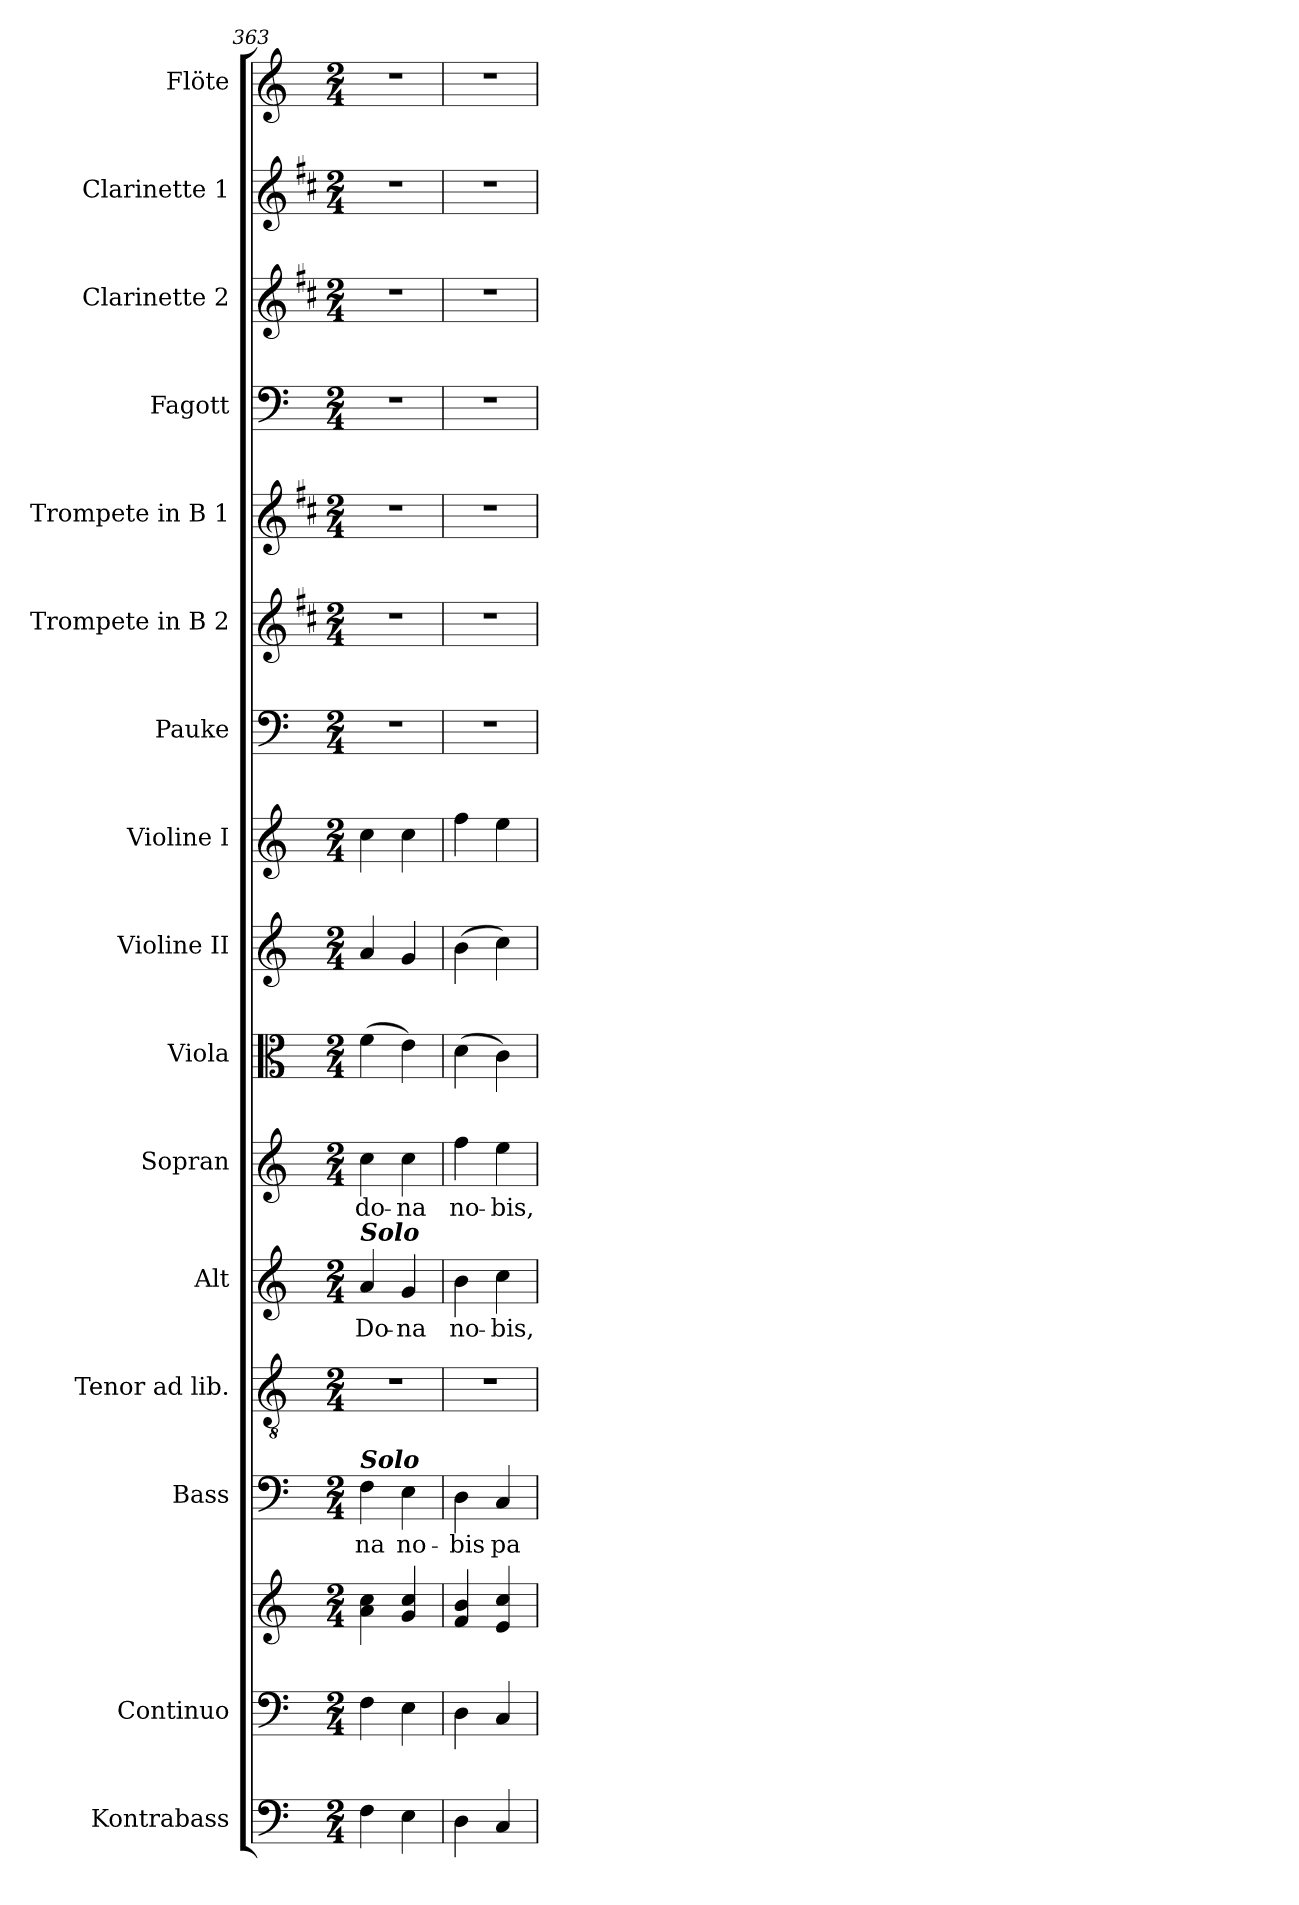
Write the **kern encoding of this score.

**kern	**kern	**kern	**kern	**text	**kern	**kern	**text	**kern	**text	**kern	**kern	**kern	**kern	**kern	**kern	**kern	**kern	**kern	**kern
*part16	*part15	*part15	*part14	*part14	*part13	*part12	*part12	*part11	*part11	*part10	*part9	*part8	*part7	*part6	*part5	*part4	*part3	*part2	*part1
*staff17	*staff16	*staff15	*staff14	*staff14	*staff13	*staff12	*staff12	*staff11	*staff11	*staff10	*staff9	*staff8	*staff7	*staff6	*staff5	*staff4	*staff3	*staff2	*staff1
*I"Kontrabass	*I"Continuo	*	*I"Bass	*	*I"Tenor ad lib.	*I"Alt	*	*I"Sopran	*	*I"Viola	*I"Violine II	*I"Violine I	*I"Pauke	*I"Trompete in B 2	*I"Trompete in B 1	*I"Fagott	*I"Clarinette 2	*I"Clarinette 1	*I"Flöte
*I'Kb.	*I'cont.	*	*I'B	*	*I'T	*I'A	*	*I'S	*	*I'Vla.	*I'Vl. II	*I'Vl. I	*I'Pk.	*	*	*I'Fg.	*I'Cl. 2	*I'Cl. 1	*I'Fl.
!!LO:PB:g=z
*clefF4	*clefF4	*clefG2	*clefF4	*	*clefGv2	*clefG2	*	*clefG2	*	*clefC3	*clefG2	*clefG2	*clefF4	*clefG2	*clefG2	*clefF4	*clefG2	*clefG2	*clefG2
*ITrd7c12	*	*	*	*	*	*	*	*	*	*	*	*	*	*ITrd1c2	*ITrd1c2	*	*ITrd1c2	*ITrd1c2	*
*k[]	*k[]	*k[]	*k[]	*	*k[]	*k[]	*	*k[]	*	*k[]	*k[]	*k[]	*k[]	*k[]	*k[]	*k[]	*k[]	*k[]	*k[]
*C:	*C:	*C:	*C:	*	*C:	*C:	*	*C:	*	*C:	*C:	*C:	*C:	*C:	*C:	*C:	*C:	*C:	*C:
*M2/4	*M2/4	*M2/4	*M2/4	*	*M2/4	*M2/4	*	*M2/4	*	*M2/4	*M2/4	*M2/4	*M2/4	*M2/4	*M2/4	*M2/4	*M2/4	*M2/4	*M2/4
=363	=363	=363	=363	=363	=363	=363	=363	=363	=363	=363	=363	=363	=363	=363	=363	=363	=363	=363	=363
!	!	!	!	!	!	!LO:TX:a:Bi:t=Solo	!	!	!	!	!	!	!	!	!	!	!	!	!
!	!	!	!LO:TX:a:Bi:t=Solo	!	!	!	!	!	!	!	!	!	!	!	!	!	!	!	!
!	!	!	!	!LO:LY:b	!	!	!LO:LY:b	!	!LO:LY:b	!	!	!	!	!	!	!	!	!	!
4FF\	4F\	4a\ 4cc\	4F\	-na	2r	4a/	Do-	4cc\	do-	(>4f\	4a/	4cc\	2r	2r	2r	2r	2r	2r	2r
!	!	!	!	!LO:LY:b	!	!	!LO:LY:b	!	!LO:LY:b	!	!	!	!	!	!	!	!	!	!
4EE\	4E\	4g/ 4cc/	4E\	no-	.	4g/	-na	4cc\	-na	4e\)	4g/	4cc\	.	.	.	.	.	.	.
=364	=364	=364	=364	=364	=364	=364	=364	=364	=364	=364	=364	=364	=364	=364	=364	=364	=364	=364	=364
!	!	!	!	!LO:LY:b	!	!	!LO:LY:b	!	!LO:LY:b	!	!	!	!	!	!	!	!	!	!
4DD\	4D\	4f/ 4b/	4D\	-bis	2r	4b\	no-	4ff\	no-	(>4d\	(>4b\	4ff\	2r	2r	2r	2r	2r	2r	2r
!	!	!	!	!LO:LY:b	!	!	!LO:LY:b	!	!LO:LY:b	!	!	!	!	!	!	!	!	!	!
4CC/	4C/	4e/ 4cc/	4C/	pa-	.	4cc\	-bis,	4ee\	-bis,	4c\)	4cc\)	4ee\	.	.	.	.	.	.	.
=	=	=	=	=	=	=	=	=	=	=	=	=	=	=	=	=	=	=	=
*-	*-	*-	*-	*-	*-	*-	*-	*-	*-	*-	*-	*-	*-	*-	*-	*-	*-	*-	*-
